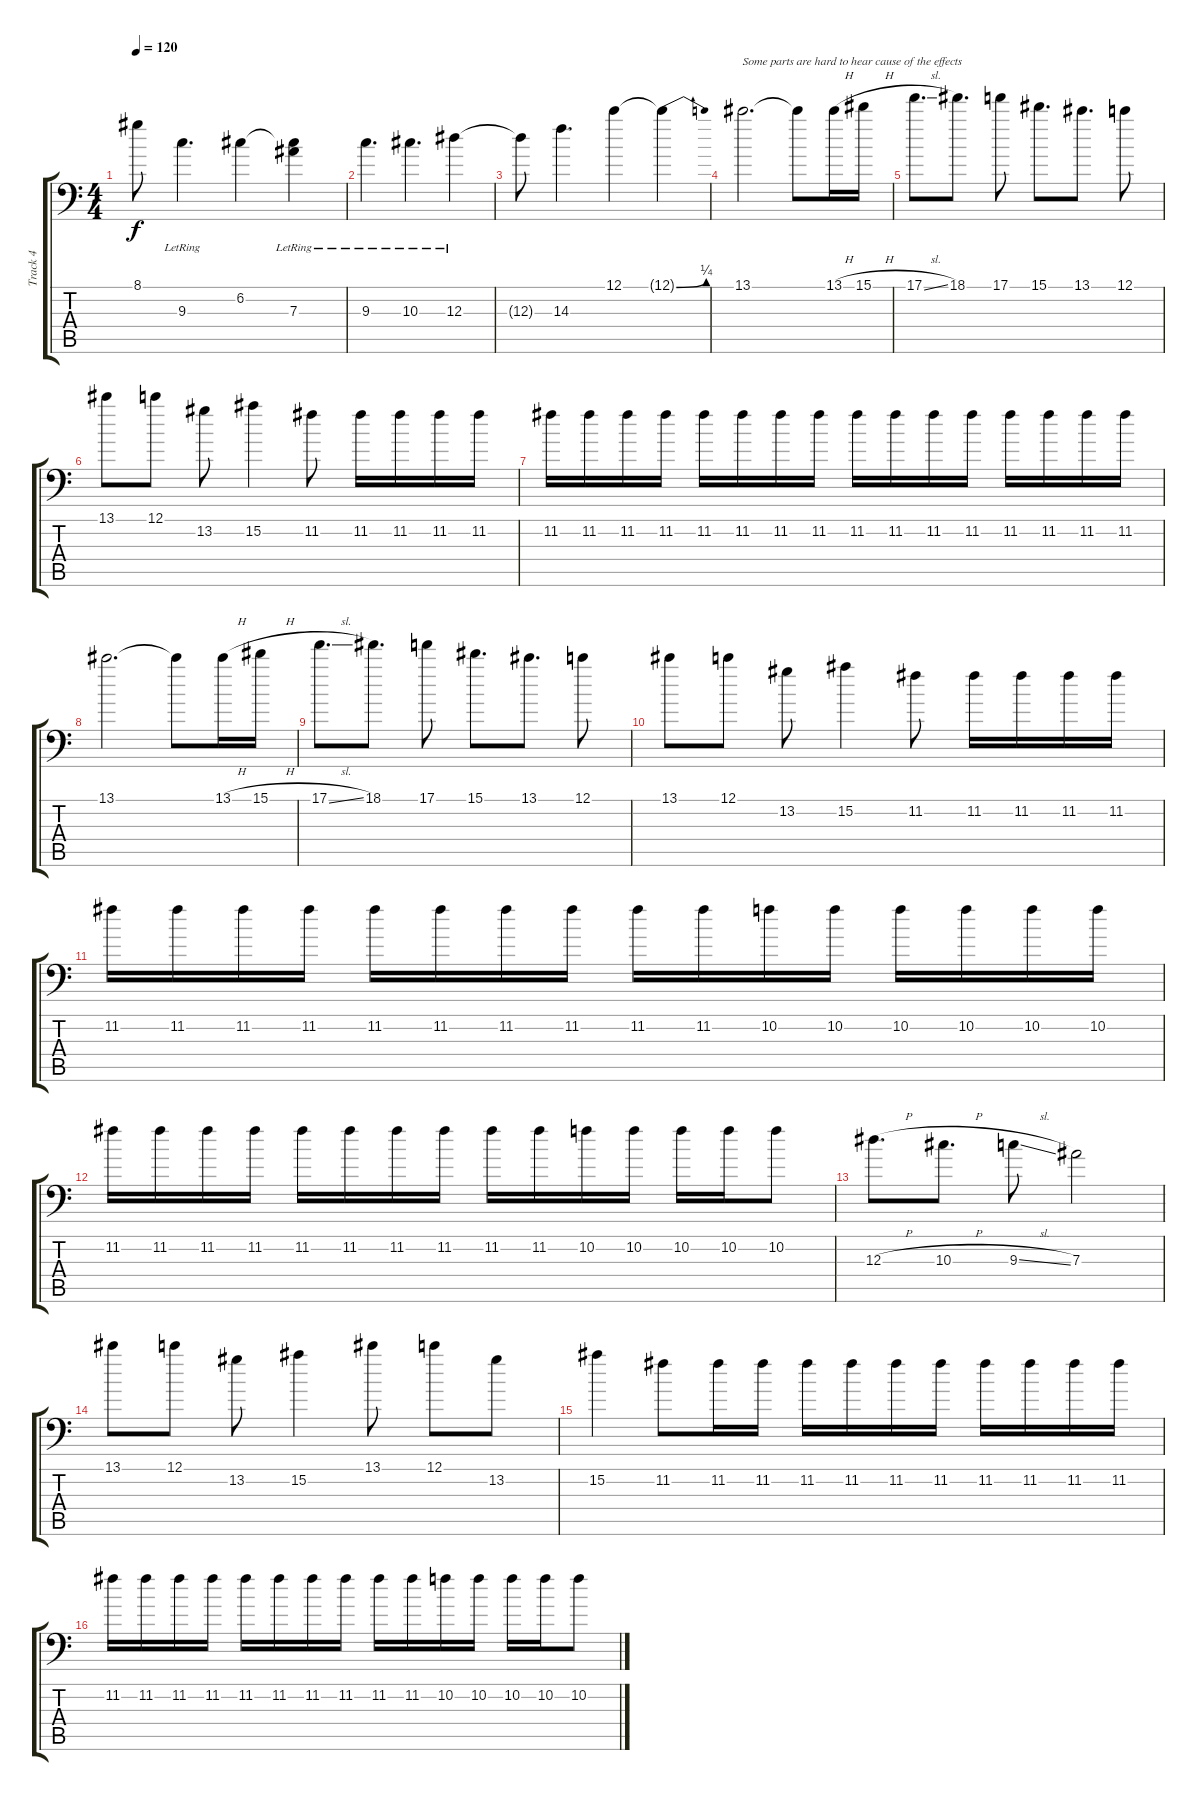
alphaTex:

\track ("Track 4" "Track 4") {instrument overdrivenguitar}
\staff {score tabs}
\tuning (C4 G3 Eb3 Bb2 F2 Bb1) {hide}
\ts (4 4)
\tempo 120
\clef f4
\ks c
8.1{t}.8{dy f} 9.3{lr}.4{d} 6.2.4 (6.2{t} 7.3{lr}).4 |
9.3{lr}.4{d} 10.3{lr}.4{d} 12.3{lr}.4 |
12.3{t}.8 14.3.4{d} 12.1.4 12.1{be (bend 0 0 60 1) t}.4 |
13.1.2{d txt "Some parts are hard to hear cause of the effects"} 13.1{t}.8 13.1{h}.16 15.1{h}.16 |
17.1{sl}.8{d} 18.1.8{d} 17.1.8 15.1.8{d} 13.1.8{d} 12.1.8 |
13.1.8 12.1.8 13.2.8 15.2.4 11.2.8 11.2.16 11.2.16 11.2.16 11.2.16 |
11.2.16 11.2.16 11.2.16 11.2.16 11.2.16 11.2.16 11.2.16 11.2.16 11.2.16 11.2.16 11.2.16 11.2.16 11.2.16 11.2.16 11.2.16 11.2.16 |
13.1.2{d} 13.1{t}.8 13.1{h}.16 15.1{h}.16 |
17.1{sl}.8{d} 18.1.8{d} 17.1.8 15.1.8{d} 13.1.8{d} 12.1.8 |
13.1.8 12.1.8 13.2.8 15.2.4 11.2.8 11.2.16 11.2.16 11.2.16 11.2.16 |
11.2.16 11.2.16 11.2.16 11.2.16 11.2.16 11.2.16 11.2.16 11.2.16 11.2.16 11.2.16 10.2.16 10.2.16 10.2.16 10.2.16 10.2.16 10.2.16 |
11.2.16 11.2.16 11.2.16 11.2.16 11.2.16 11.2.16 11.2.16 11.2.16 11.2.16 11.2.16 10.2.16 10.2.16 10.2.16 10.2.16 10.2.8 |
12.3{h}.8{d} 10.3{h}.8{d} 9.3{sl}.8 7.3.2 |
13.1.8 12.1.8 13.2.8 15.2.4 13.1.8 12.1.8 13.2.8 |
15.2.4 11.2.8 11.2.16 11.2.16 11.2.16 11.2.16 11.2.16 11.2.16 11.2.16 11.2.16 11.2.16 11.2.16 |
11.2.16 11.2.16 11.2.16 11.2.16 11.2.16 11.2.16 11.2.16 11.2.16 11.2.16 11.2.16 10.2.16 10.2.16 10.2.16 10.2.16 10.2.8
